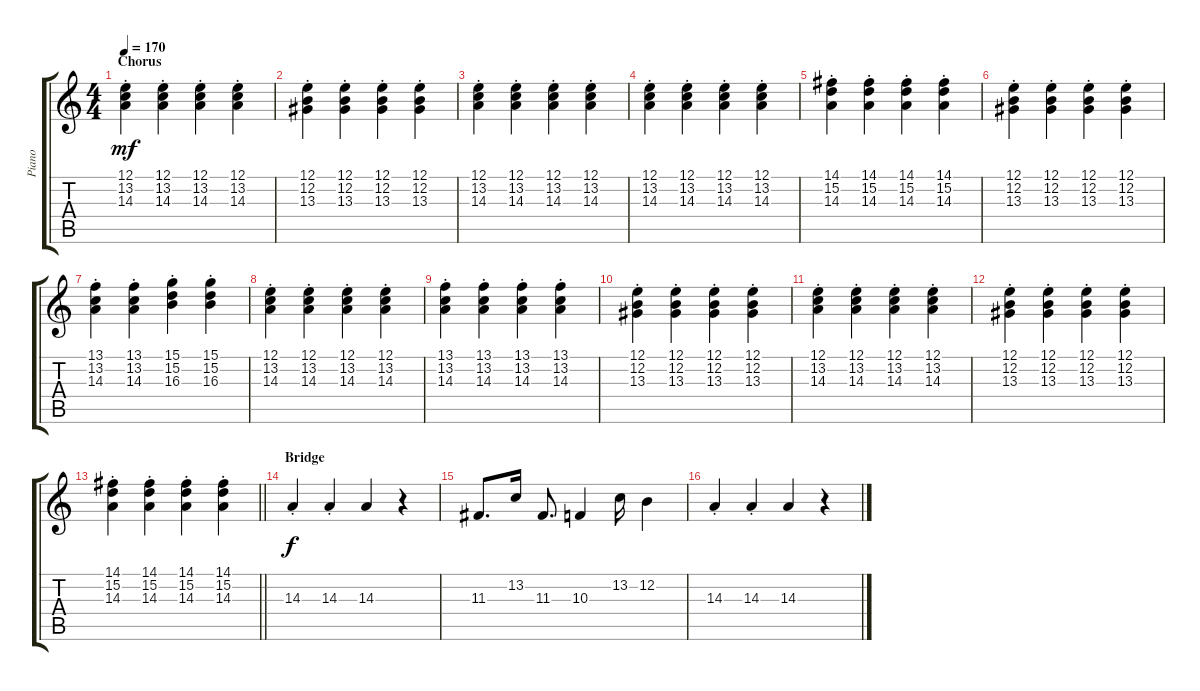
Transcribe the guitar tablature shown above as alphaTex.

\track ("Piano" "Piano") {instrument honkytonkpiano}
\staff {score tabs}
\tuning (E4 B3 G3 D3 A2 E2) {hide}
\ts (4 4)
\section ("" "Chorus")
\tempo 170
\clef g2
\ks aminor
(12.1{st} 13.2{st} 14.3{st}).4{dy mf} (12.1{st} 13.2{st} 14.3{st}).4 (12.1{st} 13.2{st} 14.3{st}).4 (12.1{st} 13.2{st} 14.3{st}).4 |
(12.1{st} 12.2{st} 13.3{st}).4 (12.1{st} 12.2{st} 13.3{st}).4 (12.1{st} 12.2{st} 13.3{st}).4 (12.1{st} 12.2{st} 13.3{st}).4 |
(12.1{st} 13.2{st} 14.3{st}).4 (12.1{st} 13.2{st} 14.3{st}).4 (12.1{st} 13.2{st} 14.3{st}).4 (12.1{st} 13.2{st} 14.3{st}).4 |
(12.1{st} 13.2{st} 14.3{st}).4 (12.1{st} 13.2{st} 14.3{st}).4 (12.1{st} 13.2{st} 14.3{st}).4 (12.1{st} 13.2{st} 14.3{st}).4 |
(14.1{st} 15.2{st} 14.3{st}).4 (14.1{st} 15.2{st} 14.3{st}).4 (14.1{st} 15.2{st} 14.3{st}).4 (14.1{st} 15.2{st} 14.3{st}).4 |
(12.1{st} 12.2{st} 13.3{st}).4 (12.1{st} 12.2{st} 13.3{st}).4 (12.1{st} 12.2{st} 13.3{st}).4 (12.1{st} 12.2{st} 13.3{st}).4 |
(13.1{st} 13.2{st} 14.3{st}).4 (13.1{st} 13.2{st} 14.3{st}).4 (15.1{st} 15.2{st} 16.3{st}).4 (15.1{st} 15.2{st} 16.3{st}).4 |
(12.1{st} 13.2{st} 14.3{st}).4 (12.1{st} 13.2{st} 14.3{st}).4 (12.1{st} 13.2{st} 14.3{st}).4 (12.1{st} 13.2{st} 14.3{st}).4 |
(13.1{st} 13.2{st} 14.3{st}).4 (13.1{st} 13.2{st} 14.3{st}).4 (13.1{st} 13.2{st} 14.3{st}).4 (13.1{st} 13.2{st} 14.3{st}).4 |
(12.1{st} 12.2{st} 13.3{st}).4 (12.1{st} 12.2{st} 13.3{st}).4 (12.1{st} 12.2{st} 13.3{st}).4 (12.1{st} 12.2{st} 13.3{st}).4 |
(12.1{st} 13.2{st} 14.3{st}).4 (12.1{st} 13.2{st} 14.3{st}).4 (12.1{st} 13.2{st} 14.3{st}).4 (12.1{st} 13.2{st} 14.3{st}).4 |
(12.1{st} 12.2{st} 13.3{st}).4 (12.1{st} 12.2{st} 13.3{st}).4 (12.1{st} 12.2{st} 13.3{st}).4 (12.1{st} 12.2{st} 13.3{st}).4 |
\barLineRight lightlight
(14.1{st} 15.2{st} 14.3{st}).4 (14.1{st} 15.2{st} 14.3{st}).4 (14.1{st} 15.2{st} 14.3{st}).4 (14.1{st} 15.2{st} 14.3{st}).4 |
\section ("" "Bridge")
14.3{st}.4{dy f} 14.3{st}.4 14.3.4 r.4 |
11.3.8{d} 13.2.16 11.3.8{d} 10.3.4 13.2.16 12.2.4 |
14.3{st}.4 14.3{st}.4 14.3.4 r.4
